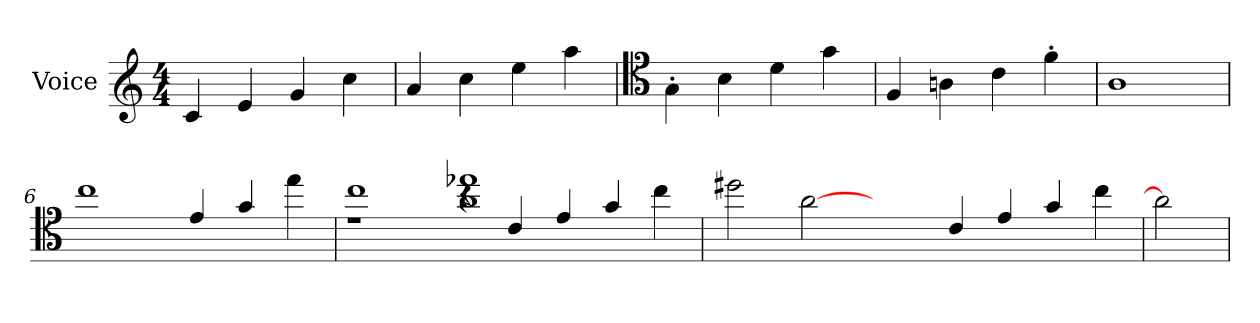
**kern
*part1
*staff1
*I"Voice
*I'V
*clefG2
*M4/4
=1
4c/
4e/
4g/
4cc\
=2
4a/
4cc\
4ee\
4aa\
!!LO:LB:g=z
=3
*clefC4
4G'>\
4B\
4d\
4g\
=4
4F/
4An\
4c\
4f'>\
=5
1A
!!LO:LB:g=z
=6
1cc
4e/
4g/
4ee\
=7
*^
*	*^
*	*	*^
1rf	1cc	1ryy	1ryy
1ryy	4ra	1ee-X	1a
.	4c/	.	.
.	4e/	.	.
.	4g/	.	.
4ryy	4ryy	4cc\	4ryy
*v	*v	*v	*v
=8
2dd#X\
[2a
2ryy
4c/
4e/
4g/
4cc\
=9
2a]
=
*-
